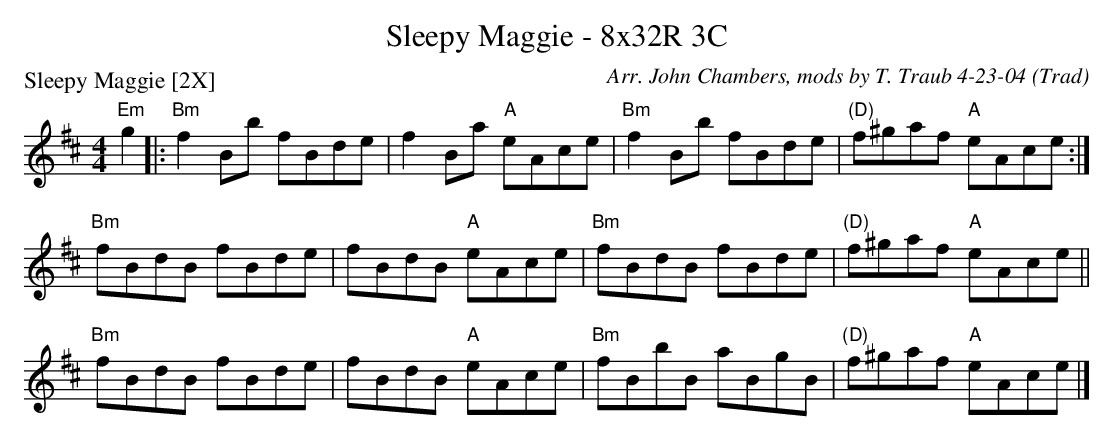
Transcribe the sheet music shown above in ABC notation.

X:1
T: Sleepy Maggie - 8x32R 3C
O: Trad
C: Arr. John Chambers, mods by T. Traub 4-23-04
P: Sleepy Maggie [2X]
M: 4/4
L: 1/8
K: Bm
"Em"g2 |: "Bm"f2Bb fBde | f2Ba "A"eAce | "Bm"f2Bb fBde | "(D)"f^gaf "A"eAce :|
"Bm"fBdB fBde | fBdB "A"eAce | "Bm"fBdB fBde | "(D)"f^gaf "A"eAce ||
 "Bm"fBdB fBde | fBdB "A"eAce | "Bm"fBbB aBgB | "(D)"f^gaf "A"eAce |]
